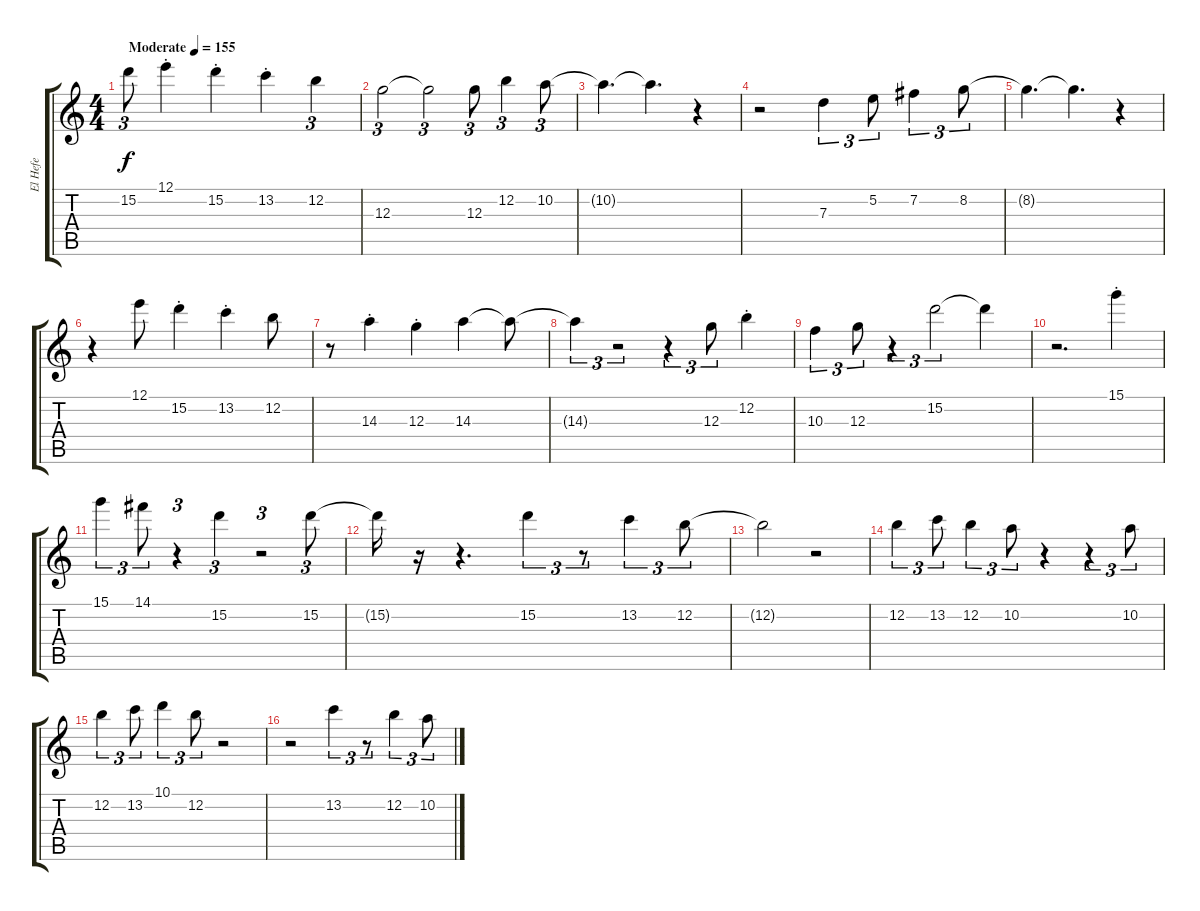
\track ("El Hefe" "El Hefe") {instrument distortionguitar}
\staff {score tabs}
\tuning (E4 B3 G3 D3 A2 E2) {hide}
\ts (4 4)
\tempo (155 "Moderate")
\clef g2
\ks c
15.2.8{tu (3 2) dy f volume 15 balance 4 instrument trumpet} 12.1{st}.4 15.2{st}.4 13.2{st}.4 12.2.4{tu (3 2)} |
12.3.2{tu (3 2)} 12.3{t}.2{tu (3 2) volume 6} 12.3.8{tu (3 2) volume 15} 12.2.4{tu (3 2)} 10.2.8{tu (3 2)} |
10.2{t}.4{d} 10.2{t}.4{d volume 6} r.4 |
r.2{volume 15} 7.3.4{tu (3 2)} 5.2.8{tu (3 2)} 7.2.4{tu (3 2)} 8.2.8{tu (3 2)} |
8.2{t}.4{d} 8.2{t}.4{d volume 6} r.4 |
r.4{volume 15} 12.1.8 15.2{st}.4 13.2{st}.4 12.2.8 |
r.8 14.3{st}.4 12.3{st}.4 14.3.4 14.3{t}.8{volume 4} |
14.3{t}.4{tu (3 2)} r.2{tu (3 2)} r.4{tu (3 2) volume 15} 12.3.8{tu (3 2)} 12.2{st}.4 |
10.3.4{tu (3 2)} 12.3.8{tu (3 2)} r.4{tu (3 2)} 15.2.2{tu (3 2)} 15.2{t}.4{volume 4} |
r.2{d} 15.1{st}.4{volume 15} |
15.1.4{tu (3 2)} 14.1.8{tu (3 2)} r.4{tu (3 2)} 15.2.4{tu (3 2)} r.2{tu (3 2)} 15.2.8{tu (3 2)} |
15.2{t}.16 r.16 r.4{d} 15.2.4{tu (3 2)} r.8{tu (3 2)} 13.2.4{tu (3 2)} 12.2.8{tu (3 2)} |
12.2{t}.2{volume 6} r.2 |
12.2.4{tu (3 2) volume 15} 13.2.8{tu (3 2)} 12.2.4{tu (3 2)} 10.2.8{tu (3 2)} r.4 r.4{tu (3 2)} 10.2.8{tu (3 2)} |
12.2.4{tu (3 2)} 13.2.8{tu (3 2)} 10.1.4{tu (3 2)} 12.2.8{tu (3 2)} r.2 |
r.2 13.2.4{tu (3 2)} r.8{tu (3 2)} 12.2.4{tu (3 2)} 10.2.8{tu (3 2)}
